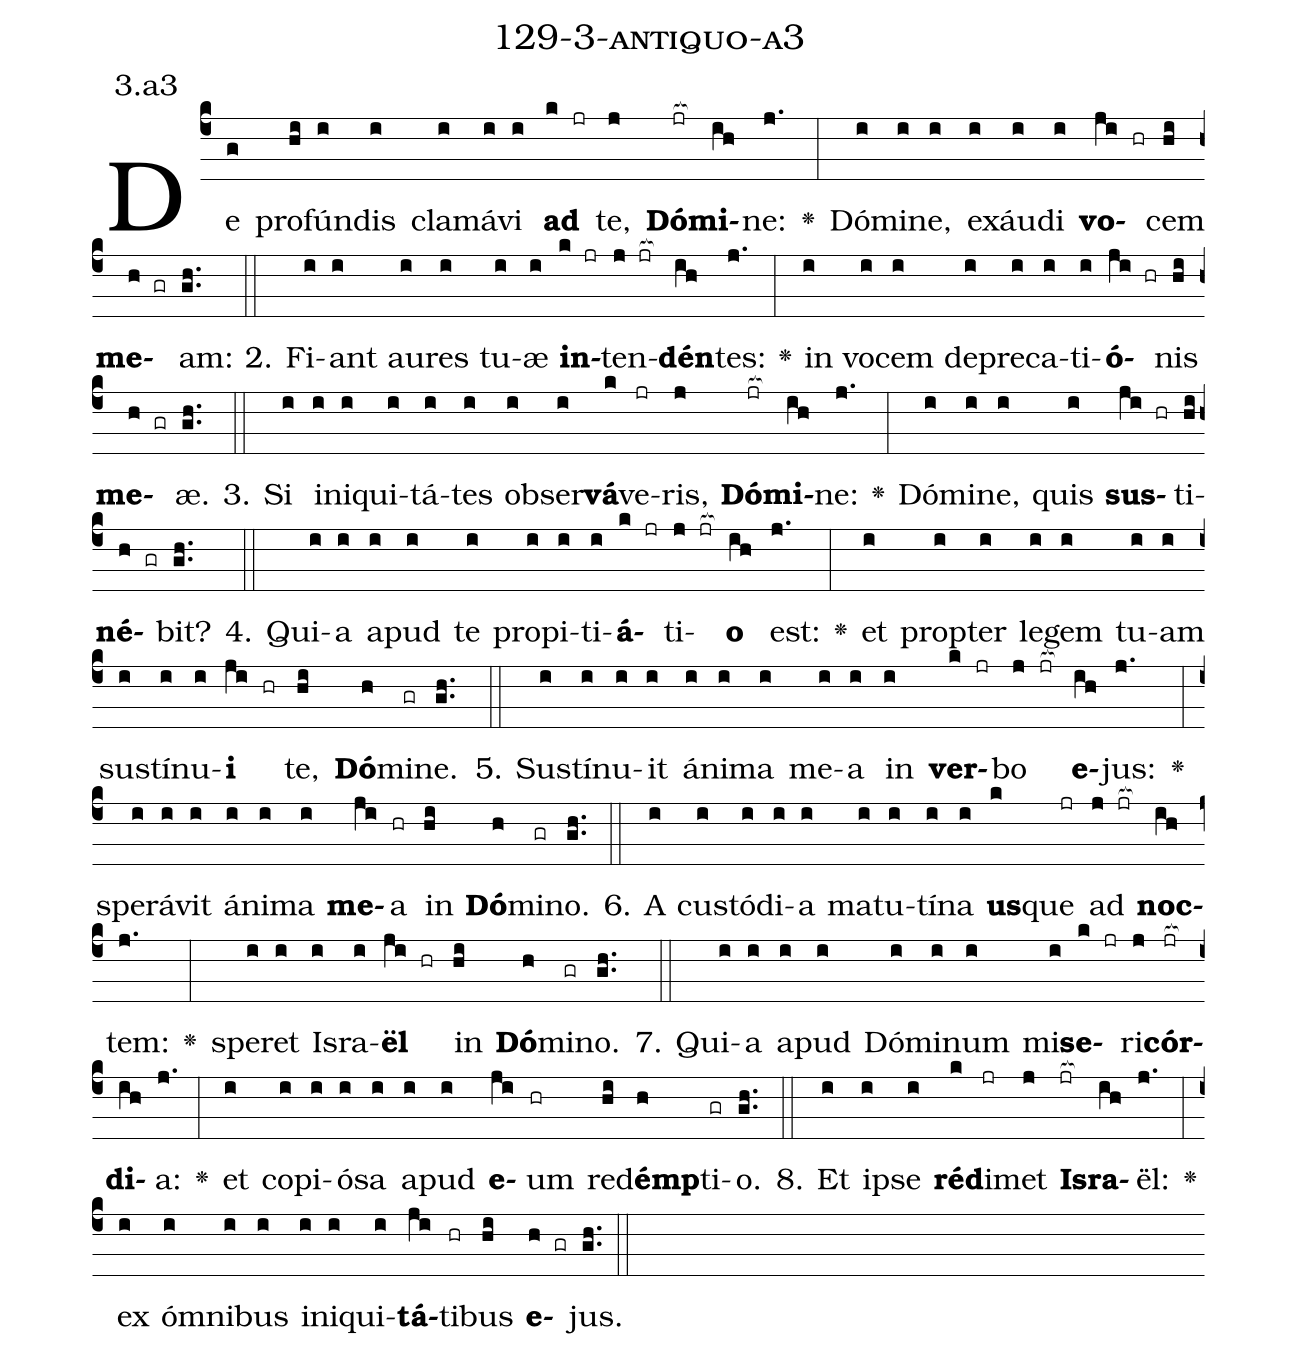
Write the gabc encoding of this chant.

name: 129-3-antiquo-a3;
annotation: 3.a3;
%%
(c4)De(g) pro(hi)fún(i)dis(i) cla(i)má(i)vi(i) <b>ad</b>(k jr) te,(j) <b>Dó</b>(jr[ocb:1{])<b>mi</b>(ih[ocb:0}])ne:(j.) <v>\greheightstar</v>(:) Dó(i)mi(i)ne,(i) ex(i)áu(i)di(i) <b>vo</b>(ji hr)cem(hi) <b>me</b>(h gr)am:(gh..) (::)
2. Fi(i)ant(i) au(i)res(i) tu(i)æ(i) <b>in</b>(k jr)ten(j jr[ocb:1{])<b>dén</b>(ih[ocb:0}])tes:(j.) <v>\greheightstar</v>(:) in(i) vo(i)cem(i) de(i)pre(i)ca(i)ti(i)<b>ó</b>(ji hr)nis(hi) <b>me</b>(h gr)æ.(gh..) (::)
3. Si(i) in(i)i(i)qui(i)tá(i)tes(i) ob(i)ser(i)<b>vá</b>(k)ve(jr)ris,(j) <b>Dó</b>(jr[ocb:1{])<b>mi</b>(ih[ocb:0}])ne:(j.) <v>\greheightstar</v>(:) Dó(i)mi(i)ne,(i) quis(i) <b>sus</b>(ji hr)ti(hi)<b>né</b>(h gr)bit?(gh..) (::)
4. Qui(i)a(i) a(i)pud(i) te(i) pro(i)pi(i)ti(i)<b>á</b>(k jr)ti(j jr[ocb:1{])<b>o</b>(ih[ocb:0}]) est:(j.) <v>\greheightstar</v>(:) et(i) prop(i)ter(i) le(i)gem(i) tu(i)am(i) sus(i)tí(i)nu(i)<b>i</b>(ji hr) te,(hi) <b>Dó</b>(h)mi(gr)ne.(gh..) (::)
5. Sus(i)tí(i)nu(i)it(i) á(i)ni(i)ma(i) me(i)a(i) in(i) <b>ver</b>(k jr)bo(j jr[ocb:1{]) <b>e</b>(ih[ocb:0}])jus:(j.) <v>\greheightstar</v>(:) spe(i)rá(i)vit(i) á(i)ni(i)ma(i) <b>me</b>(ji)a(hr) in(hi) <b>Dó</b>(h)mi(gr)no.(gh..) (::)
6. A(i) cus(i)tó(i)di(i)a(i) ma(i)tu(i)tí(i)na(i) <b>us</b>(k)que(jr) ad(j jr[ocb:1{]) <b>noc</b>(ih[ocb:0}])tem:(j.) <v>\greheightstar</v>(:) spe(i)ret(i) Is(i)ra(i)<b>ël</b>(ji hr) in(hi) <b>Dó</b>(h)mi(gr)no.(gh..) (::)
7. Qui(i)a(i) a(i)pud(i) Dó(i)mi(i)num(i) mi(i)<b>se</b>(k jr)ri(j)<b>cór</b>(jr[ocb:1{])<b>di</b>(ih[ocb:0}])a:(j.) <v>\greheightstar</v>(:) et(i) co(i)pi(i)ó(i)sa(i) a(i)pud(i) <b>e</b>(ji)um(hr) red(hi)<b>émp</b>(h)ti(gr)o.(gh..) (::)
8. Et(i) ip(i)se(i) <b>réd</b>(k)i(jr)met(j) <b>Is</b>(jr[ocb:1{])<b>ra</b>(ih[ocb:0}])ël:(j.) <v>\greheightstar</v>(:) ex(i) óm(i)ni(i)bus(i) in(i)i(i)qui(i)<b>tá</b>(ji)ti(hr)bus(hi) <b>e</b>(h gr)jus.(gh..) (::)
